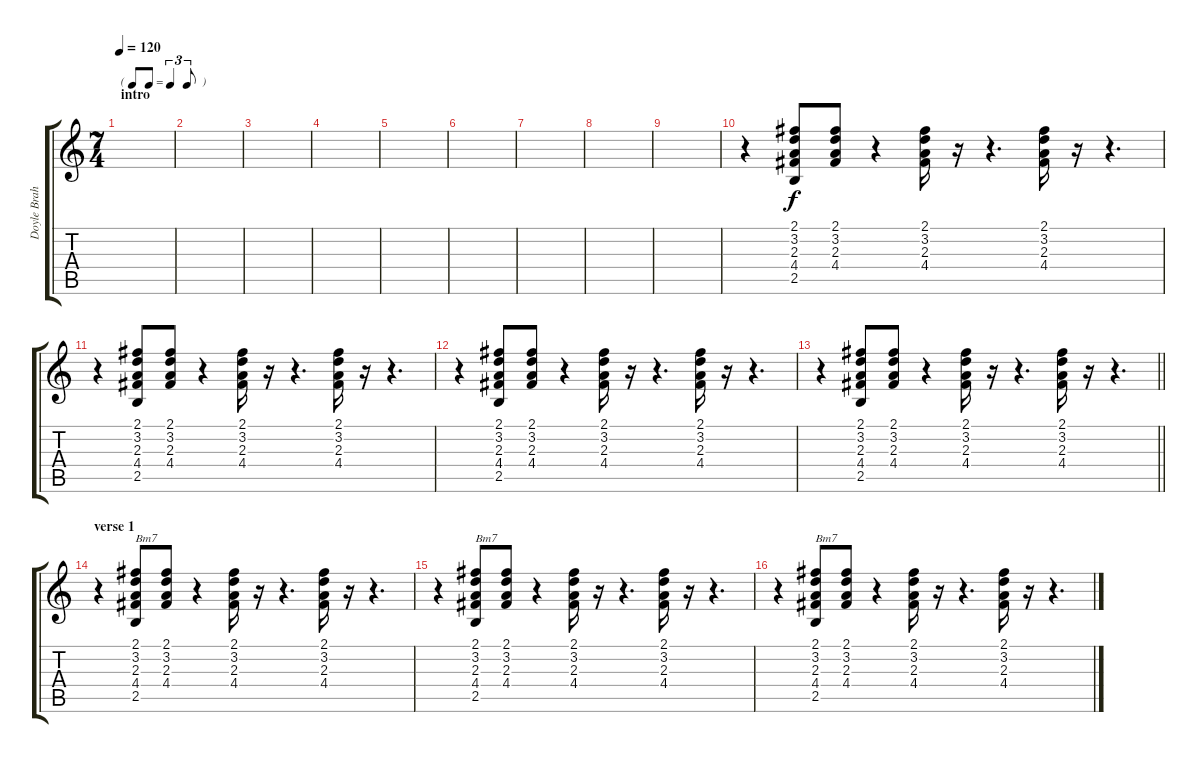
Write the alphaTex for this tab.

\track ("Doyle Braham II" "Doyle Brah") {instrument overdrivenguitar}
\staff {score tabs}
\tuning (E4 B3 G3 D3 A2 E2) {hide}
\ts (7 4)
\tf triplet8th
\section ("" "intro")
\tempo 120
\clef g2
\ks c
|
|
|
|
|
|
|
|
|
r.4 (2.1 3.2 2.3 4.4 2.5).8 (2.1 3.2 2.3 4.4).8 r.4 (2.1 3.2 2.3 4.4).16 r.16 r.4{d} (2.1 3.2 2.3 4.4).16 r.16 r.4{d} |
r.4 (2.1 3.2 2.3 4.4 2.5).8 (2.1 3.2 2.3 4.4).8 r.4 (2.1 3.2 2.3 4.4).16 r.16 r.4{d} (2.1 3.2 2.3 4.4).16 r.16 r.4{d} |
r.4 (2.1 3.2 2.3 4.4 2.5).8 (2.1 3.2 2.3 4.4).8 r.4 (2.1 3.2 2.3 4.4).16 r.16 r.4{d} (2.1 3.2 2.3 4.4).16 r.16 r.4{d} |
\barLineRight lightlight
r.4 (2.1 3.2 2.3 4.4 2.5).8 (2.1 3.2 2.3 4.4).8 r.4 (2.1 3.2 2.3 4.4).16 r.16 r.4{d} (2.1 3.2 2.3 4.4).16 r.16 r.4{d} |
\section ("" "verse 1")
r.4 (2.1 3.2 2.3 4.4 2.5).8{txt "Bm7"} (2.1 3.2 2.3 4.4).8 r.4 (2.1 3.2 2.3 4.4).16 r.16 r.4{d} (2.1 3.2 2.3 4.4).16 r.16 r.4{d} |
r.4 (2.1 3.2 2.3 4.4 2.5).8{txt "Bm7"} (2.1 3.2 2.3 4.4).8 r.4 (2.1 3.2 2.3 4.4).16 r.16 r.4{d} (2.1 3.2 2.3 4.4).16 r.16 r.4{d} |
r.4 (2.1 3.2 2.3 4.4 2.5).8{txt "Bm7"} (2.1 3.2 2.3 4.4).8 r.4 (2.1 3.2 2.3 4.4).16 r.16 r.4{d} (2.1 3.2 2.3 4.4).16 r.16 r.4{d}
